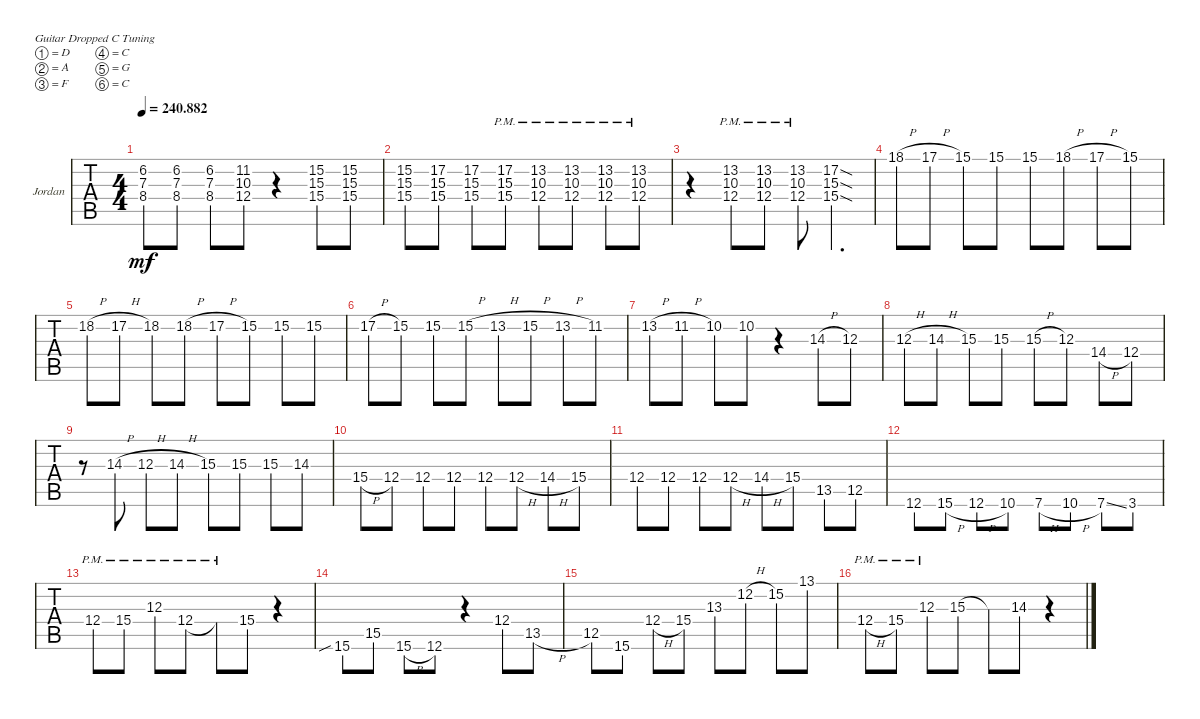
\bracketExtendMode groupsimilarinstruments
\firstSystemTrackNameOrientation horizontal
\otherSystemsTrackNameOrientation horizontal
\track ("Jid-Lee" "Jordan") {instrument overdrivenguitar}
\staff {tabs}
\tuning (D4 A3 F3 C3 G2 C2)
\ts (4 4)
\tempo
240.882
\accidentals auto
\clef g2
\ottava regular
\simile none
\ks c
(7.3 8.4 6.2).8{dy mf} (7.3 8.4 6.2).8 (7.3 8.4 6.2).8 (10.3 12.4 11.2).8 r.4 (15.4 15.3 15.2).8 (15.3 15.2 15.4).8 |
(15.2 15.3 15.4).8 (17.2 15.3 15.4).8 (17.2 15.3 15.4).8 (17.2{pm} 15.3{pm} 15.4{pm}).8 (13.2{pm} 12.4{pm} 10.3{pm}).8 (13.2{pm} 10.3{pm} 12.4{pm}).8 (13.2{pm} 10.3{pm} 12.4{pm}).8 (13.2{pm} 10.3{pm} 12.4{pm}).8 |
r.4 (13.2{pm} 12.4{pm} 10.3{pm}).8 (13.2{pm} 10.3{pm} 12.4{pm}).8 (13.2{pm} 10.3{pm} 12.4{pm}).8 (17.2{sod} 15.3{sod} 15.4{sod}).4{d} |
18.1{h}.8 17.1{h}.8 15.1.8 15.1.8 15.1.8 18.1{h}.8 17.1{h}.8 15.1.8 |
18.2{h}.8 17.2{h}.8 18.2.8 18.2{h}.8 17.2{h}.8 15.2.8 15.2.8 15.2.8 |
17.2{h}.8 15.2.8 15.2.8 15.2{h}.8 13.2{h}.8 15.2{h}.8 13.2{h}.8 11.2.8 |
13.2{h}.8 11.2{h}.8 10.2.8 10.2.8 r.4 14.3{h}.8 12.3.8 |
12.3{h}.8 14.3{h}.8 15.3.8 15.3.8 15.3{h}.8 12.3.8 14.4{h}.8 12.4.8 |
r.8 14.3{h}.8 12.3{h}.8 14.3{h}.8 15.3.8 15.3.8 15.3.8 14.3.8 |
15.4{h}.8 12.4.8 12.4.8 12.4.8 12.4.8 12.4{h}.8 14.4{h}.8 15.4.8 |
12.4.8 12.4.8 12.4.8 12.4{h}.8 14.4{h}.8 15.4.8 13.5.8 12.5.8 |
12.6.8 15.6{h}.8 12.6{h}.8 10.6.8 7.6{h}.8 10.6{h}.8 7.6{ss}.8 3.6.8 |
12.4{pm}.8 15.4{pm}.8 12.3{pm}.8 12.4{pm}.8 12.4{pm t}.8 15.4.8 r.4 |
15.6{sib}.8 15.5.8 15.6{h}.8 12.6.8 r.4 12.4.8 13.5{h}.8 |
12.5.8 15.6.8 12.4{h}.8 15.4.8 13.3.8 12.2{h}.8 15.2.8 13.1.8 |
12.4{h pm}.8 15.4{pm}.8 12.3{pm}.8 15.3.8 15.3{t}.8 14.3.8 r.4
